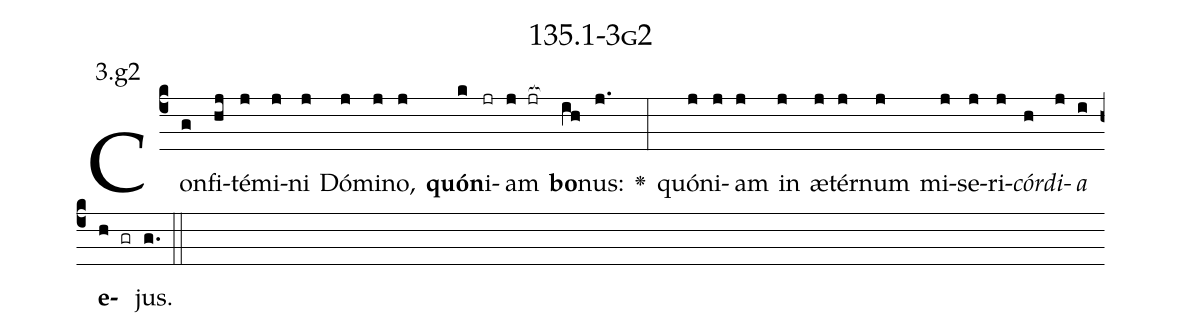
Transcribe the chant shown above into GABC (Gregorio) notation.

name: 135.1-3g2;
annotation: 3.g2;
%%
(c4)Con(g)fi(hj)té(j)mi(j)ni(j) Dó(j)mi(j)no,(j) <b>quón</b>(k)i(jr)am(j jr[ocb:1{]) <b>bo</b>(ih[ocb:0}])nus:(j.) <v>\greheightstar</v>(:) quón(j)i(j)am(j) in(j) æ(j)tér(j)num(j) mi(j)se(j)ri(j)<i>cór</i>(h)<i>di</i>(j)<i>a</i>(i) <b>e</b>(h gr)jus.(g.) (::)


%E(j) u(h) o(j) u(i) a(h) e.(g.) (::)
